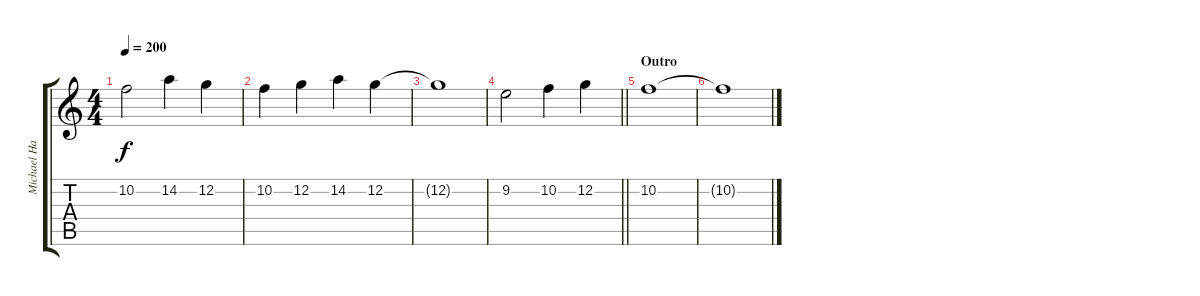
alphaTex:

\track ("Michael Harmony" "Michael Ha") {instrument distortionguitar}
\staff {score tabs}
\tuning (C4 G3 Eb3 Bb2 F2 C2) {hide}
\ts (4 4)
\tempo 200
\clef g2
\ks c
10.2{t}.2{dy f} 14.2.4 12.2.4 |
10.2.4 12.2.4 14.2.4 12.2.4 |
12.2{t}.1 |
\barLineRight lightlight
9.2.2 10.2.4 12.2.4 |
\section ("" "Outro")
10.2.1{volume 0} |
10.2{t}.1
